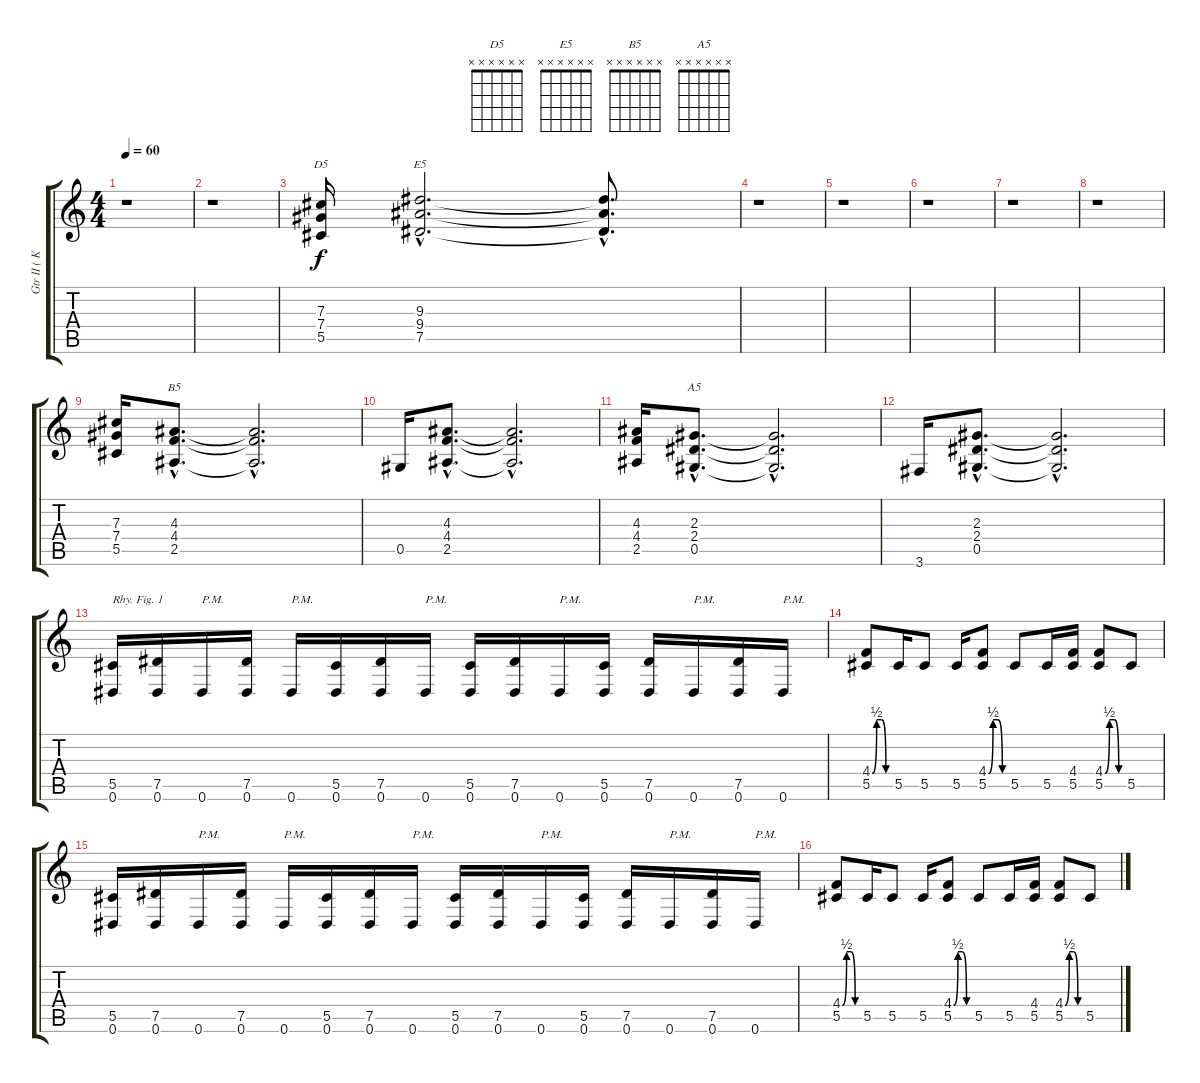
\track ("Gtr II ( Kirk )" "Gtr II ( K") {instrument distortionguitar}
\staff {score tabs}
\tuning (Eb4 Bb3 Gb3 Db3 Ab2 Eb2) {hide}
\chord ("D5" x x x x x x) {firstfret 0}
\chord ("E5" x x x x x x) {firstfret 0}
\chord ("B5" x x x x x x) {firstfret 0}
\chord ("A5" x x x x x x) {firstfret 0}
\ts (4 4)
\tempo 60
\clef g2
\ks c
r.1{dy f} |
r.1 |
(7.3 7.4 5.5).16{ch "D5"} (9.3{hac} 9.4{hac} 7.5{hac}).2{d ch "E5"} (9.3{hac t} 9.4{hac t} 7.5{hac t}).8{d} |
r.1 |
r.1 |
r.1 |
r.1 |
r.1 |
(7.3 7.4 5.5).16 (4.3{hac} 4.4{hac} 2.5{hac}).8{d ch "B5"} (4.3{hac t} 4.4{hac t} 2.5{hac t}).2{d} |
0.5.16 (4.3{hac} 4.4{hac} 2.5{hac}).8{d} (4.3{hac t} 4.4{hac t} 2.5{hac t}).2{d} |
(4.3 4.4 2.5).16 (2.3{hac} 2.4{hac} 0.5{hac}).8{d ch "A5"} (2.3{hac t} 2.4{hac t} 0.5{hac t}).2{d} |
3.6.16 (2.3{hac} 2.4{hac} 0.5{hac}).8{d} (2.3{hac t} 2.4{hac t} 0.5{hac t}).2{d} |
(5.5 0.6).16{txt "Rhy. Fig. 1"} (7.5 0.6).16 0.6.16{txt "P.M."} (7.5 0.6).16 0.6.16{txt "P.M."} (5.5 0.6).16 (7.5 0.6).16 0.6.16{txt "P.M."} (5.5 0.6).16 (7.5 0.6).16 0.6.16{txt "P.M."} (5.5 0.6).16 (7.5 0.6).16 0.6.16{txt "P.M."} (7.5 0.6).16 0.6.16{txt "P.M."} |
(4.4{be (custom 0 0 15 2 30 2 45 0 60 0)} 5.5).8 5.5.16 5.5.8 5.5.16 (4.4{be (custom 0 0 15 2 30 2 45 0 60 0)} 5.5).8 5.5.8 5.5.16 (4.4 5.5).16 (4.4{be (custom 0 0 15 2 30 2 45 0 60 0)} 5.5).8 5.5.8 |
(5.5 0.6).16 (7.5 0.6).16 0.6.16{txt "P.M."} (7.5 0.6).16 0.6.16{txt "P.M."} (5.5 0.6).16 (7.5 0.6).16 0.6.16{txt "P.M."} (5.5 0.6).16 (7.5 0.6).16 0.6.16{txt "P.M."} (5.5 0.6).16 (7.5 0.6).16 0.6.16{txt "P.M."} (7.5 0.6).16 0.6.16{txt "P.M."} |
(4.4{be (custom 0 0 15 2 30 2 45 0 60 0)} 5.5).8 5.5.16 5.5.8 5.5.16 (4.4{be (custom 0 0 15 2 30 2 45 0 60 0)} 5.5).8 5.5.8 5.5.16 (4.4 5.5).16 (4.4{be (custom 0 0 15 2 30 2 45 0 60 0)} 5.5).8 5.5.8
